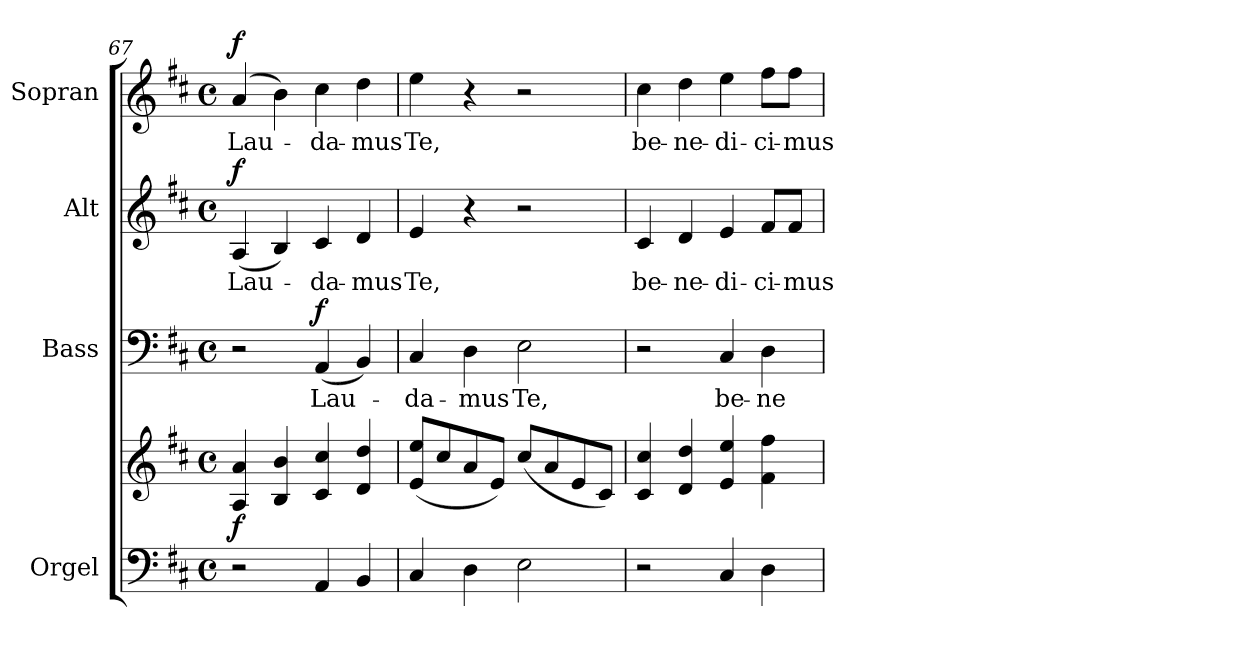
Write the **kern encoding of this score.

**kern	**kern	**dynam	**kern	**text	**dynam	**kern	**text	**dynam	**kern	**text	**dynam
*part4	*part4	*part4	*part3	*part3	*part3	*part2	*part2	*part2	*part1	*part1	*part1
*staff5	*staff4	*staff4/5	*staff3	*staff3	*staff3	*staff2	*staff2	*staff2	*staff1	*staff1	*staff1
*I"Orgel	*	*	*I"Bass	*	*	*I"Alt	*	*	*I"Sopran	*	*
*	*	*	*I'B.	*	*	*I'A.	*	*	*I'S.	*	*
*clefF4	*clefG2	*	*clefF4	*	*	*clefG2	*	*	*clefG2	*	*
*k[f#c#]	*k[f#c#]	*	*k[f#c#]	*	*	*k[f#c#]	*	*	*k[f#c#]	*	*
*D:	*D:	*	*D:	*	*	*D:	*	*	*D:	*	*
*M4/4	*M4/4	*	*M4/4	*	*	*M4/4	*	*	*M4/4	*	*
*met(c)	*met(c)	*	*met(c)	*	*	*met(c)	*	*	*met(c)	*	*
=67	=67	=67	=67	=67	=67	=67	=67	=67	=67	=67	=67
!	!	!LO:DY:b	!	!	!	!	!LO:LY:b	!LO:DY:a	!	!LO:LY:b	!LO:DY:a
2r	4A/ 4a/	f	2r	.	.	(<4A/	Lau-	f	(4a/	Lau-	f
.	4B/ 4b/	.	.	.	.	4B/)	.	.	4b\)	.	.
!	!	!	!	!LO:LY:b	!LO:DY:a	!	!LO:LY:b	!	!	!LO:LY:b	!
4AA/	4c#/ 4cc#/	.	(<4AA/	Lau-	f	4c#/	-da-	.	4cc#\	-da-	.
!	!	!	!	!	!	!	!LO:LY:b	!	!	!LO:LY:b	!
4BB/	4d/ 4dd/	.	4BB/)	.	.	4d/	-mus	.	4dd\	-mus	.
=68	=68	=68	=68	=68	=68	=68	=68	=68	=68	=68	=68
!	!	!	!	!LO:LY:b	!	!	!LO:LY:b	!	!	!LO:LY:b	!
4C#/	(<8e/ 8ee/L	.	4C#/	-da-	.	4e/	Te,	.	4ee\	Te,	.
.	8cc#/	.	.	.	.	.	.	.	.	.	.
!	!	!	!	!LO:LY:b	!	!	!	!	!	!	!
4D\	8a/	.	4D\	-mus	.	4r	.	.	4r	.	.
.	8e/J)	.	.	.	.	.	.	.	.	.	.
!	!	!	!	!LO:LY:b	!	!	!	!	!	!	!
2E\	(<8cc#/L	.	2E\	Te,	.	2r	.	.	2r	.	.
.	8a/	.	.	.	.	.	.	.	.	.	.
.	8e/	.	.	.	.	.	.	.	.	.	.
.	8c#/J)	.	.	.	.	.	.	.	.	.	.
!!LO:PB:g=z
=69	=69	=69	=69	=69	=69	=69	=69	=69	=69	=69	=69
!	!	!	!	!	!	!	!LO:LY:b	!	!	!LO:LY:b	!
2r	4c#/ 4cc#/	.	2r	.	.	4c#/	be-	.	4cc#\	be-	.
!	!	!	!	!	!	!	!LO:LY:b	!	!	!LO:LY:b	!
.	4d/ 4dd/	.	.	.	.	4d/	-ne-	.	4dd\	-ne-	.
!	!	!	!	!LO:LY:b	!	!	!LO:LY:b	!	!	!LO:LY:b	!
4C#/	4e/ 4ee/	.	4C#/	be-	.	4e/	-di-	.	4ee\	-di-	.
!	!	!	!	!LO:LY:b	!	!	!LO:LY:b	!	!	!LO:LY:b	!
4D\	4f#\ 4ff#\	.	4D\	-ne-	.	8f#/L	-ci-	.	8ff#\L	-ci-	.
!	!	!	!	!	!	!	!LO:LY:b	!	!	!LO:LY:b	!
.	.	.	.	.	.	8f#/J	-mus	.	8ff#\J	-mus	.
=	=	=	=	=	=	=	=	=	=	=	=
*-	*-	*-	*-	*-	*-	*-	*-	*-	*-	*-	*-
